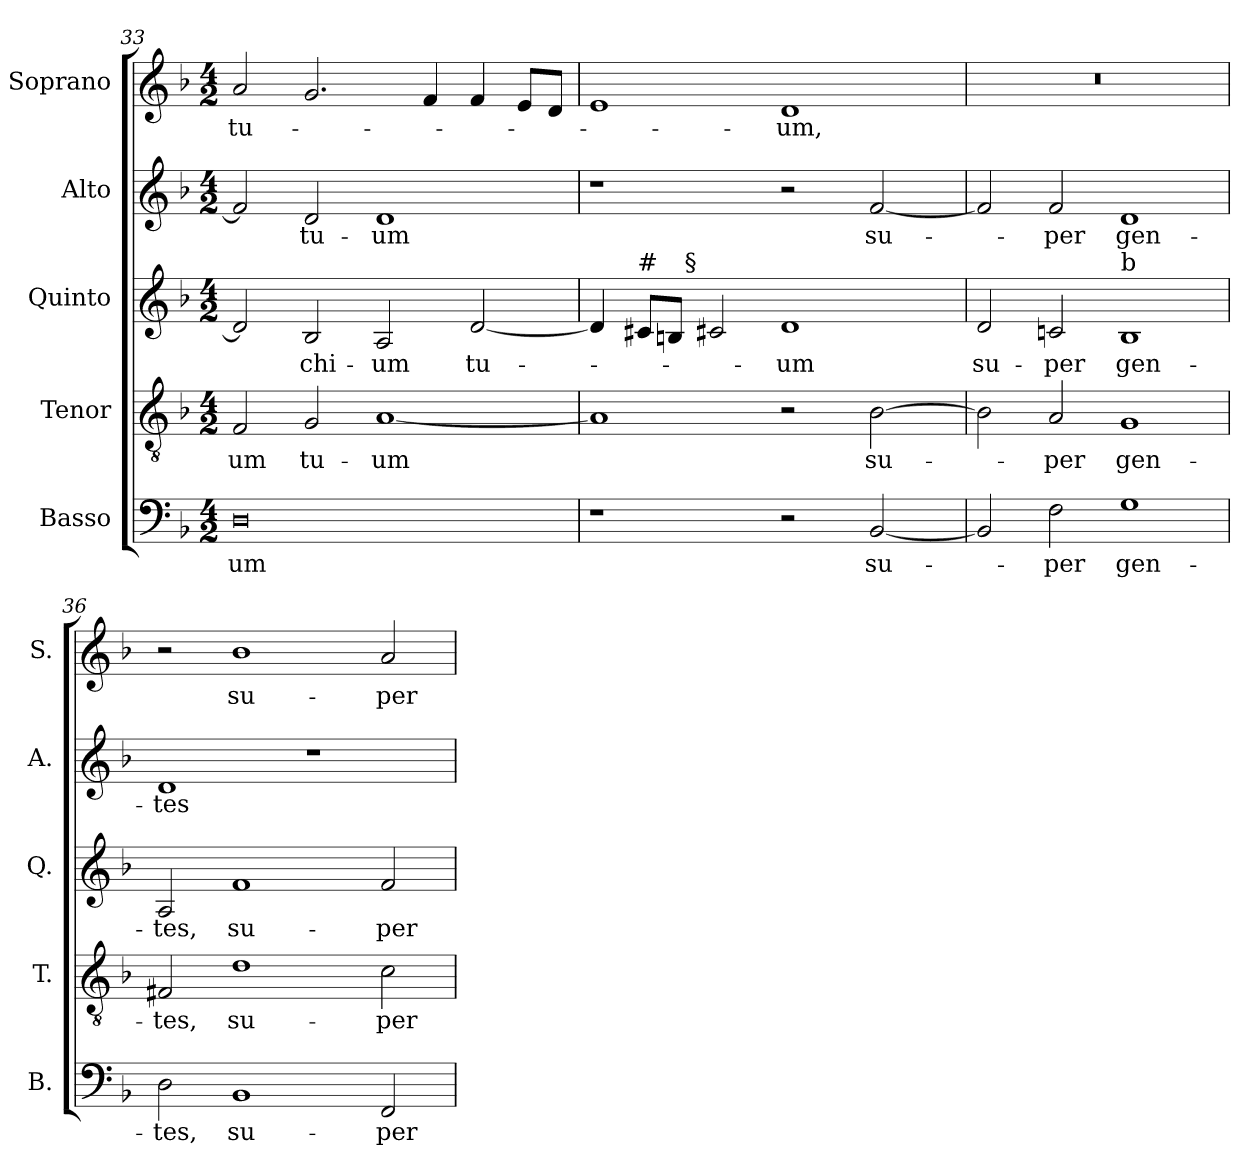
**kern	**text	**kern	**text	**kern	**text	**kern	**text	**kern	**text
*part5	*part5	*part4	*part4	*part3	*part3	*part2	*part2	*part1	*part1
*staff5	*staff5	*staff4	*staff4	*staff3	*staff3	*staff2	*staff2	*staff1	*staff1
*I"Basso	*	*I"Tenor	*	*I"Quinto	*	*I"Alto	*	*I"Soprano	*
*I'B.	*	*I'T.	*	*I'Q.	*	*I'A.	*	*I'S.	*
*clefF4	*	*clefGv2	*	*clefG2	*	*clefG2	*	*clefG2	*
*	*	*ITrd7c12	*	*	*	*	*	*	*
*k[b-]	*	*k[b-]	*	*k[b-]	*	*k[b-]	*	*k[b-]	*
*F:	*	*F:	*	*F:	*	*F:	*	*F:	*
*M4/2	*	*M4/2	*	*M4/2	*	*M4/2	*	*M4/2	*
=33	=33	=33	=33	=33	=33	=33	=33	=33	=33
!	!LO:LY:b:color=#000000	!	!	!	!	!	!	!	!
!	!	!	!LO:LY:b:color=#000000	!	!	!	!	!	!
!	!	!	!	!	!	!	!	!	!LO:LY:b:color=#000000
0Di	-um	2FFi/	-um	2di/]	.	2fi/]	.	2ai/	tu-
!	!	!	!LO:LY:b:color=#000000	!	!	!	!	!	!
!	!	!	!	!	!LO:LY:b:color=#000000	!	!	!	!
!	!	!	!	!	!	!	!LO:LY:b:color=#000000	!	!
.	.	2GGi/	tu-	2B-i/	-chi-	2di/	tu-	2.gi/	.
!	!	!	!LO:LY:b:color=#000000	!	!	!	!	!	!
!	!	!	!	!	!LO:LY:b:color=#000000	!	!	!	!
!	!	!	!	!	!	!	!LO:LY:b:color=#000000	!	!
.	.	[1AAi	-um	2Ai/	-um	1di	-um	.	.
.	.	.	.	.	.	.	.	4fi/	.
!	!	!	!	!	!LO:LY:b:color=#000000	!	!	!	!
.	.	.	.	[2di/	tu-	.	.	4fi/	.
.	.	.	.	.	.	.	.	8ei/L	.
.	.	.	.	.	.	.	.	8di/J	.
=34	=34	=34	=34	=34	=34	=34	=34	=34	=34
*	*	*	*	*^	*	*	*	*	*
1r	.	1AAi]	.	4di/]	4ryy	.	1r	.	1ei	.
!	!	!	!	!LO:TX:a:t=#	!	!	!	!	!	!
.	.	.	.	8c#i/L	8ryy	.	.	.	.	.
.	.	.	.	8Bi/J	32ryy	.	.	.	.	.
.	.	.	.	.	256ryy	.	.	.	.	.
!	!	!	!	!	!LO:TX:a:t=§	!	!	!	!	!
.	.	.	.	.	1ryy	.	.	.	.	.
.	.	.	.	2c#Xi/	.	.	.	.	.	.
!	!	!	!	!	!	!LO:LY:b:color=#000000	!	!	!	!
!	!	!	!	!	!	!	!	!	!	!LO:LY:b:color=#000000
2r	.	2r	.	1di	.	-um	2r	.	1di	-um,
.	.	.	.	.	2ryy	.	.	.	.	.
!	!LO:LY:b:color=#000000	!	!	!	!	!	!	!	!	!
!	!	!	!LO:LY:b:color=#000000	!	!	!	!	!	!	!
!	!	!	!	!	!	!	!	!LO:LY:b:color=#000000	!	!
[2BB-i/	su-	[2BB-i\	su-	.	.	.	[2fi/	su-	.	.
.	.	.	.	.	16ryy	.	.	.	.	.
.	.	.	.	.	64..ryy	.	.	.	.	.
*	*	*	*	*v	*v	*	*	*	*	*
=35	=35	=35	=35	=35	=35	=35	=35	=35	=35
*	*	*	*	*^	*	*	*	*	*
!	!	!	!	!	!	!LO:LY:b:color=#000000	!	!	!LO:N:vis=1	!
*	*	*	*	*v	*v	*	*	*	*	*
2BB-i/]	.	2BB-i\]	.	2di/	su-	2fi/]	.	0r	.
!	!LO:LY:b:color=#000000	!	!	!	!	!	!	!	!
!	!	!	!LO:LY:b:color=#000000	!	!	!	!	!	!
!	!	!	!	!	!LO:LY:b:color=#000000	!	!	!	!
!	!	!	!	!	!	!	!LO:LY:b:color=#000000	!	!
2Fi\	-per	2AAi/	-per	2cni/	-per	2fi/	-per	.	.
!	!LO:LY:b:color=#000000	!	!	!	!	!	!	!	!
!	!	!	!LO:LY:b:color=#000000	!	!	!	!	!	!
!	!	!	!	!	!LO:LY:b:color=#000000	!	!	!	!
!	!	!	!	!LO:TX:a:t=b	!	!	!	!	!
!	!	!	!	!	!	!	!LO:LY:b:color=#000000	!	!
1Gi	gen-	1GGi	gen-	1B-i	gen-	1di	gen-	.	.
=36	=36	=36	=36	=36	=36	=36	=36	=36	=36
!	!LO:LY:b:color=#000000	!	!	!	!	!	!	!	!
!	!	!	!LO:LY:b:color=#000000	!	!	!	!	!	!
!	!	!	!	!	!LO:LY:b:color=#000000	!	!	!	!
!	!	!	!	!	!	!	!LO:LY:b:color=#000000	!	!
2Di\	-tes,	2FF#Xi/	-tes,	2Ai/	-tes,	1di	-tes	2r	.
!	!LO:LY:b:color=#000000	!	!	!	!	!	!	!	!
!	!	!	!LO:LY:b:color=#000000	!	!	!	!	!	!
!	!	!	!	!	!LO:LY:b:color=#000000	!	!	!	!
!	!	!	!	!	!	!	!	!	!LO:LY:b:color=#000000
1BB-i	su-	1Di	su-	1fi	su-	.	.	1b-i	su-
.	.	.	.	.	.	1r	.	.	.
!	!LO:LY:b:color=#000000	!	!	!	!	!	!	!	!
!	!	!	!LO:LY:b:color=#000000	!	!	!	!	!	!
!	!	!	!	!	!LO:LY:b:color=#000000	!	!	!	!
!	!	!	!	!	!	!	!	!	!LO:LY:b:color=#000000
2FFi/	-per	2Ci\	-per	2fi/	-per	.	.	2ai/	-per
=	=	=	=	=	=	=	=	=	=
*-	*-	*-	*-	*-	*-	*-	*-	*-	*-
